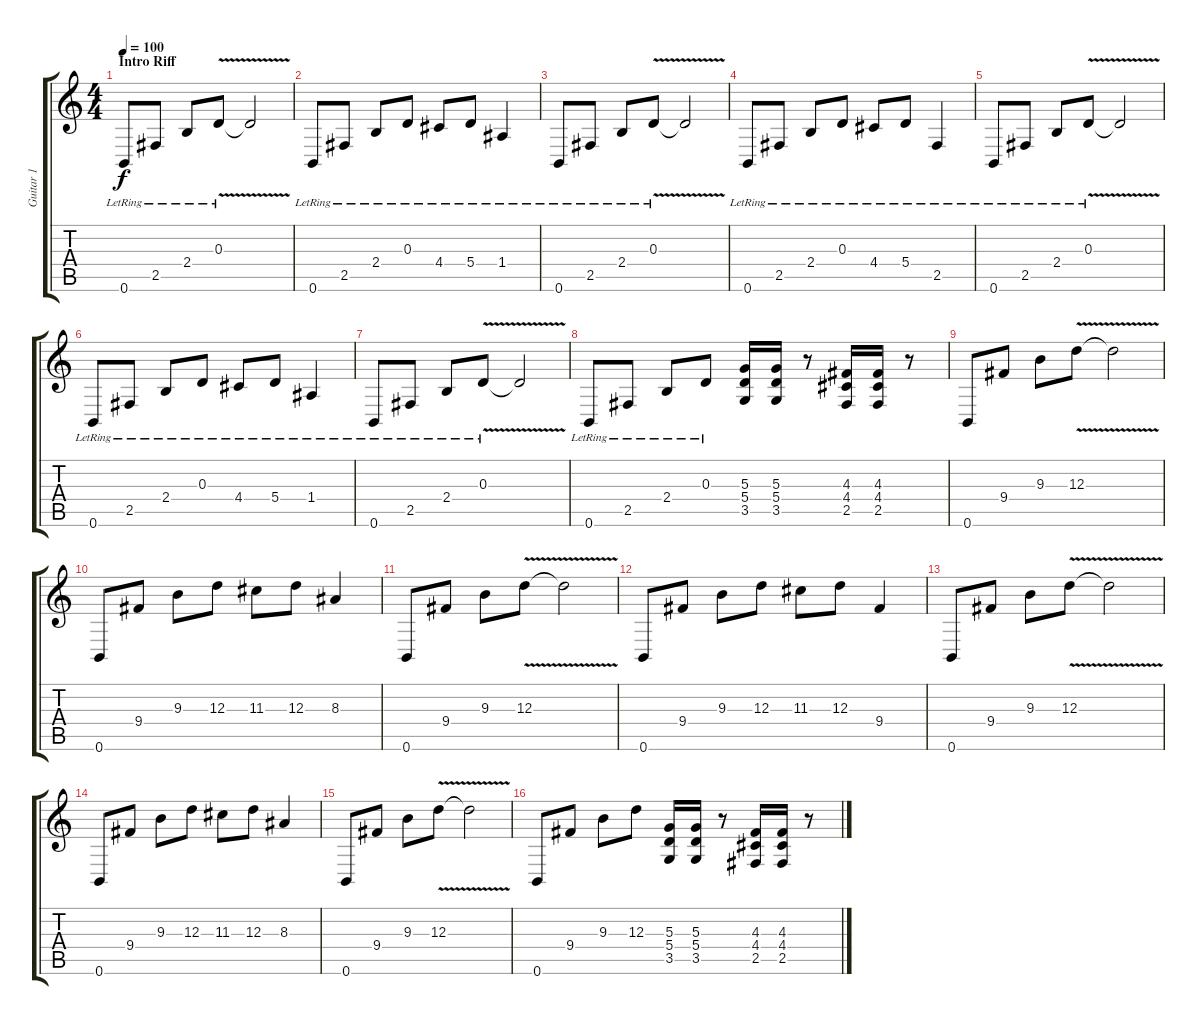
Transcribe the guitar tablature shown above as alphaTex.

\track ("Guitar 1" "Guitar 1") {instrument distortionguitar}
\staff {score tabs}
\tuning (B3 Gb3 D3 A2 E2 B1) {hide}
\ts (4 4)
\section ("" "Intro Riff")
\tempo 100
\clef g2
\ks c
0.6{lr}.8{dy f balance 5 instrument electricguitarjazz} 2.5{lr}.8 2.4{lr}.8 0.3{v lr}.8 0.3{t}.2 |
0.6{lr}.8 2.5{lr}.8 2.4{lr}.8 0.3{lr}.8 4.4{lr}.8 5.4{lr}.8 1.4{lr}.4 |
0.6{lr}.8 2.5{lr}.8 2.4{lr}.8 0.3{v lr}.8 0.3{t}.2 |
0.6{lr}.8 2.5{lr}.8 2.4{lr}.8 0.3{lr}.8 4.4{lr}.8 5.4{lr}.8 2.5{lr}.4 |
0.6{lr}.8 2.5{lr}.8 2.4{lr}.8 0.3{v lr}.8 0.3{t}.2 |
0.6{lr}.8 2.5{lr}.8 2.4{lr}.8 0.3{lr}.8 4.4{lr}.8 5.4{lr}.8 1.4{lr}.4 |
0.6{lr}.8 2.5{lr}.8 2.4{lr}.8 0.3{v lr}.8 0.3{t}.2 |
0.6{lr}.8 2.5{lr}.8 2.4{lr}.8 0.3{lr}.8 (5.3 5.4 3.5).16{balance 0 instrument distortionguitar} (5.3 5.4 3.5).16 r.8 (4.3 4.4 2.5).16 (4.3 4.4 2.5).16 r.8 |
0.6.8 9.4.8 9.3.8 12.3{v}.8 12.3{t}.2 |
0.6.8 9.4.8 9.3.8 12.3.8 11.3.8 12.3.8 8.3.4 |
0.6.8 9.4.8 9.3.8 12.3{v}.8 12.3{t}.2 |
0.6.8 9.4.8 9.3.8 12.3.8 11.3.8 12.3.8 9.4.4 |
0.6.8 9.4.8 9.3.8 12.3{v}.8 12.3{t}.2 |
0.6.8 9.4.8 9.3.8 12.3.8 11.3.8 12.3.8 8.3.4 |
0.6.8 9.4.8 9.3.8 12.3{v}.8 12.3{t}.2 |
0.6.8 9.4.8 9.3.8 12.3.8 (5.3 5.4 3.5).16 (5.3 5.4 3.5).16 r.8 (4.3 4.4 2.5).16 (4.3 4.4 2.5).16 r.8
